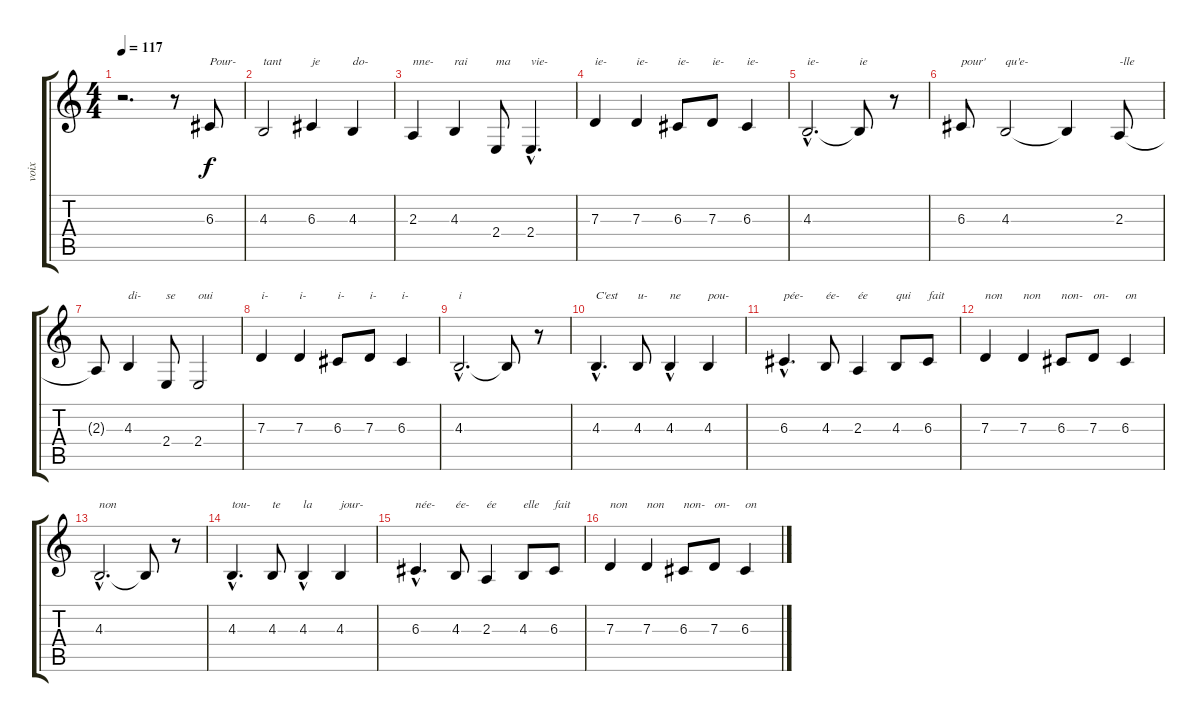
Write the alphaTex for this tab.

\track ("voix" "voix") {instrument bassoon}
\staff {score tabs}
\tuning (E4 B3 G3 D3 A2 E2) {hide}
\ts (4 4)
\tempo 117
\clef g2
\ks c
r.2{d dy f} r.8 6.3.8{txt "Pour-"} |
4.3.2{txt "tant"} 6.3.4{txt "je"} 4.3.4{txt "do-"} |
2.3.4{txt "nne-"} 4.3.4{txt "rai"} 2.4.8{txt "ma"} 2.4{hac}.4{d txt "vie-"} |
7.3.4{txt "ie-"} 7.3.4{txt "ie-"} 6.3.8{txt "ie-"} 7.3.8{txt "ie-"} 6.3.4{txt "ie-"} |
4.3{hac}.2{d txt "ie-"} 4.3{t}.8{txt "ie"} r.8 |
6.3.8{txt "pour'"} 4.3.2{txt "qu'e-"} 4.3{t}.4 2.3.8{txt "-lle"} |
2.3{t}.8 4.3.4{txt "di-"} 2.4.8{txt "se"} 2.4.2{txt "oui"} |
7.3.4{txt "i-"} 7.3.4{txt "i-"} 6.3.8{txt "i-"} 7.3.8{txt "i-"} 6.3.4{txt "i-"} |
4.3{hac}.2{d txt "i"} 4.3{t}.8 r.8 |
4.3{hac}.4{d txt "C'est"} 4.3.8{txt "u-"} 4.3{hac}.4{txt "ne"} 4.3.4{txt "pou-"} |
6.3{hac}.4{d txt "pée-"} 4.3.8{txt "ée-"} 2.3.4{txt "ée"} 4.3.8{txt "qui"} 6.3.8{txt "fait"} |
7.3.4{txt "non"} 7.3.4{txt "non"} 6.3.8{txt "non-"} 7.3.8{txt "on-"} 6.3.4{txt "on"} |
4.3{hac}.2{d txt "non"} 4.3{t}.8 r.8 |
4.3{hac}.4{d txt "tou-"} 4.3.8{txt "te"} 4.3{hac}.4{txt "la"} 4.3.4{txt "jour-"} |
6.3{hac}.4{d txt "née-"} 4.3.8{txt "ée-"} 2.3.4{txt "ée"} 4.3.8{txt "elle"} 6.3.8{txt "fait"} |
7.3.4{txt "non"} 7.3.4{txt "non"} 6.3.8{txt "non-"} 7.3.8{txt "on-"} 6.3.4{txt "on"}
